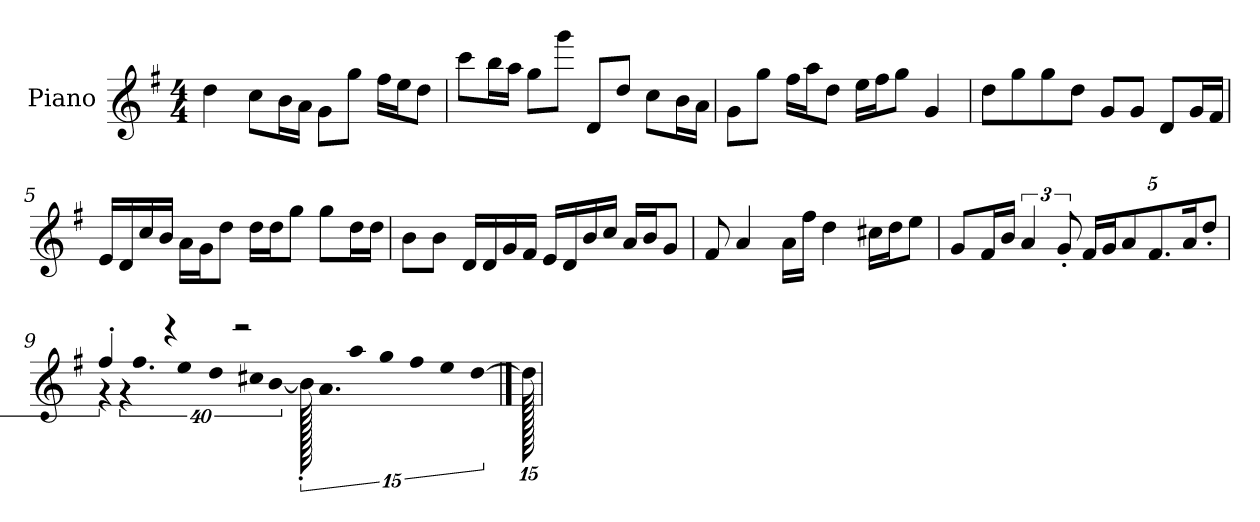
**kern
*part1
*staff1
*I"Piano
*I'P-no
*clefG2
*k[f#]
*M4/4
*MM90
=1
4dd\
8cc\L
16b\L
16a\JJ
8g\L
8gg\J
16ff#\LL
16ee\J
8dd\J
=2
8ccc\L
16bb\L
16aa\JJ
8gg\L
8ggg\J
8d/L
8dd/J
8cc\L
16b\L
16a\JJ
=3
8g\L
8gg\J
16ff#\LL
16aa\J
8dd\J
16ee\LL
16ff#\J
8gg\J
4g/
=4
8dd\L
8gg\
8gg\
8dd\J
8g/L
8g/J
8d/L
16g/L
16f#/JJ
!!LO:LB:g=z
=5
16e/LL
16d/
16cc/
16b/JJ
16a\LL
16g\J
8dd\J
16dd\LL
16dd\J
8gg\J
8gg\L
16dd\L
16dd\JJ
=6
8b\L
8b\J
16d/LL
16d/
16g/
16f#/JJ
16e/LL
16d/
16b/
16cc/JJ
16a/LL
16b/J
8g/J
=7
8f#/
4a/
16a\LL
16ff#\JJ
4dd\
16cc#X\LL
16dd\J
8ee\J
!!LO:LB:g=z
=8
8g/L
16f#/L
16b/JJ
6a/
12g'/
*Xbrackettup
20f#/LL
20g/J
10a/
10.f#/
20a/K
10dd'/J
=9
*^
*	*brackettup
!	!LO:N:vis=16
4ff#'/	1920%137r
!	!LO:N:vis=32
.	640%23r
!	!LO:N:vis=16.
.	960%103ff#\LL
!	!LO:N:vis=16
.	1920%137ee\
4r	.
!	!LO:N:vis=16
.	1920%137dd\
!	!LO:N:vis=32
.	640%23cc#X\K
.	[384%41b\J
2r	1920b'\]
*	*Xbrackettup
!	!LO:N:vis=16.
.	960%103a\LL
!	!LO:N:vis=32
.	640%23aa\K
!	!LO:N:vis=16
.	1920%137gg\
!	!LO:N:vis=16
.	1920%137ff#\
!	!LO:N:vis=16
.	1920%137ee\J
.	[640%91dd\
*v	*v
==10
1920dd\]
=
*-
